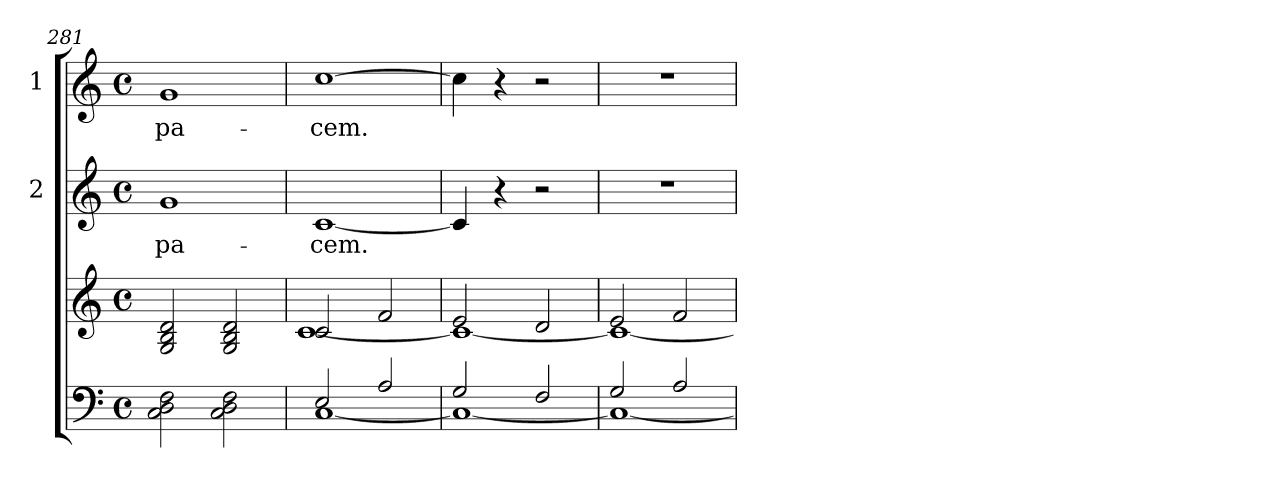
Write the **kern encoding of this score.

**kern	**kern	**kern	**text	**kern	**text
*part3	*part3	*part2	*part2	*part1	*part1
*staff4	*staff3	*staff2	*staff2	*staff1	*staff1
*	*	*I"2	*	*I"1	*
*clefF4	*clefG2	*clefG2	*	*clefG2	*
*k[]	*k[]	*k[]	*	*k[]	*
*C:	*C:	*C:	*	*C:	*
*M4/4	*M4/4	*M4/4	*	*M4/4	*
*met(c)	*met(c)	*met(c)	*	*met(c)	*
=281	=281	=281	=281	=281	=281
!	!	!	!LO:LY:b	!	!LO:LY:b
2C\ 2D\ 2F\	2G/ 2B/ 2d/	1g	pa-	1g	pa-
2C\ 2D\ 2F\	2G/ 2B/ 2d/	.	.	.	.
=282	=282	=282	=282	=282	=282
*^	*^	*	*	*	*
!	!	!	!	!	!LO:LY:b	!	!LO:LY:b
2E/	[<1C	2c/	[<1c	[1c	-cem.	[1cc	-cem.
2A/	.	2f/	.	.	.	.	.
=283	=283	=283	=283	=283	=283	=283	=283
2G/	1C_	2e/	1c_	4c/]	.	4cc\]	.
.	.	.	.	4r	.	4r	.
2F/	.	2d/	.	2r	.	2r	.
=284	=284	=284	=284	=284	=284	=284	=284
2G/	1C_	2e/	1c_	1r	.	1r	.
2A/	.	2f/	.	.	.	.	.
*v	*v	*	*	*	*	*	*
*	*v	*v	*	*	*	*
=	=	=	=	=	=
*-	*-	*-	*-	*-	*-
